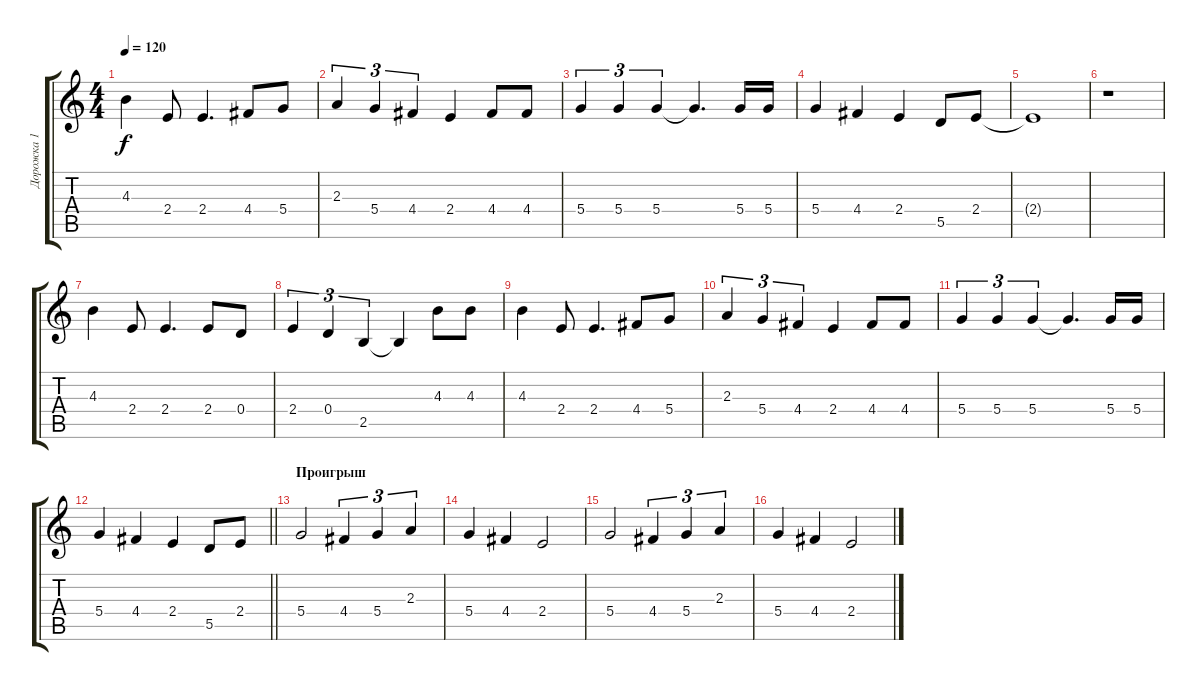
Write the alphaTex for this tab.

\track ("Дорожка 1" "Дорожка 1") {instrument acousticguitarsteel}
\staff {score tabs}
\tuning (E4 B3 G3 D3 A2 E2) {hide}
\ts (4 4)
\tempo 120
\clef g2
\ks c
4.3.4{dy f} 2.4.8 2.4.4{d} 4.4.8 5.4.8 |
2.3.4{tu (3 2)} 5.4.4{tu (3 2)} 4.4.4{tu (3 2)} 2.4.4 4.4.8 4.4.8 |
5.4.4{tu (3 2)} 5.4.4{tu (3 2)} 5.4.4{tu (3 2)} 5.4{t}.4{d} 5.4.16 5.4.16 |
5.4.4 4.4.4 2.4.4 5.5.8 2.4.8 |
2.4{t}.1 |
r.1 |
4.3.4 2.4.8 2.4.4{d} 2.4.8 0.4.8 |
2.4.4{tu (3 2)} 0.4.4{tu (3 2)} 2.5.4{tu (3 2)} 2.5{t}.4 4.3.8 4.3.8 |
4.3.4 2.4.8 2.4.4{d} 4.4.8 5.4.8 |
2.3.4{tu (3 2)} 5.4.4{tu (3 2)} 4.4.4{tu (3 2)} 2.4.4 4.4.8 4.4.8 |
5.4.4{tu (3 2)} 5.4.4{tu (3 2)} 5.4.4{tu (3 2)} 5.4{t}.4{d} 5.4.16 5.4.16 |
\barLineRight lightlight
5.4.4 4.4.4 2.4.4 5.5.8 2.4.8 |
\section ("" "Проигрыш")
5.4.2 4.4.4{tu (3 2)} 5.4.4{tu (3 2)} 2.3.4{tu (3 2)} |
5.4.4 4.4.4 2.4.2 |
5.4.2 4.4.4{tu (3 2)} 5.4.4{tu (3 2)} 2.3.4{tu (3 2)} |
5.4.4 4.4.4 2.4.2
